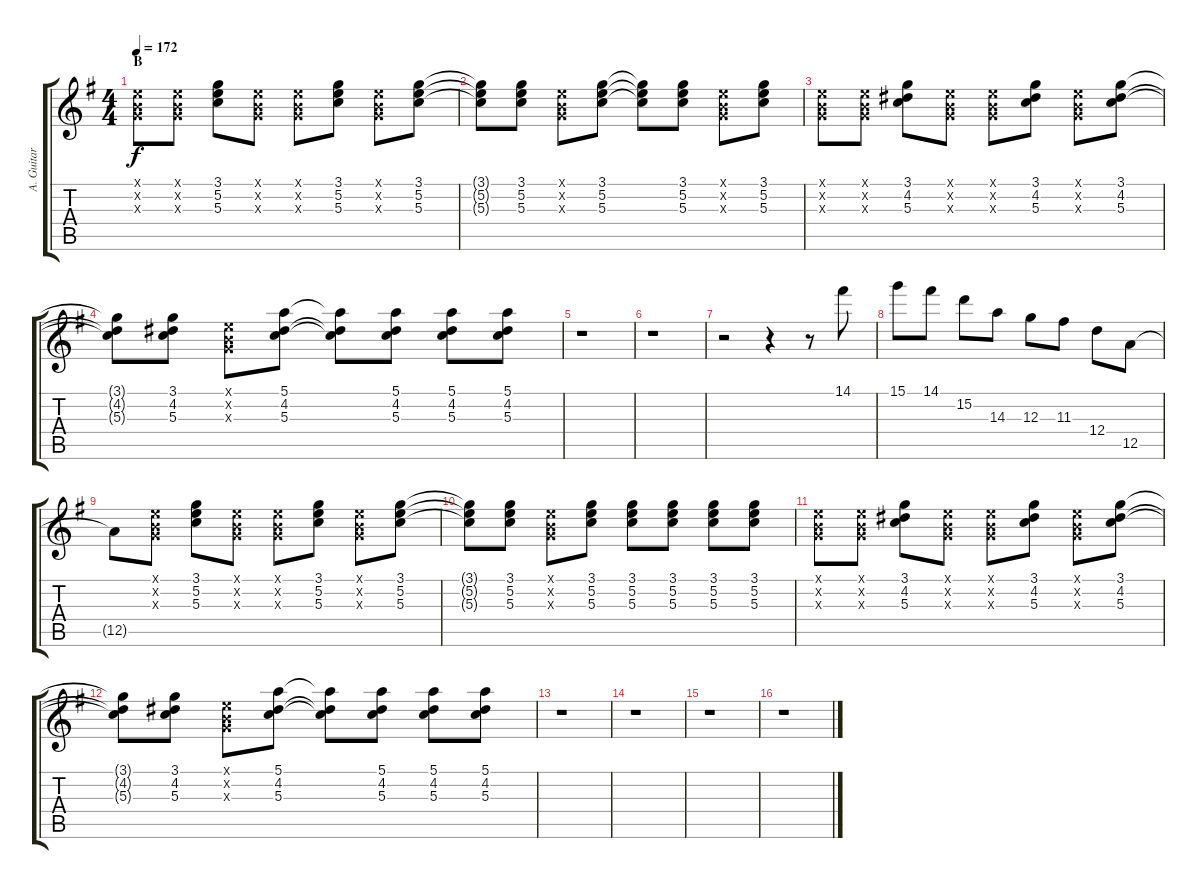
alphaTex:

\track ("A. Guitar II" "A. Guitar ") {instrument acousticguitarsteel}
\staff {score tabs}
\tuning (E4 B3 G3 D3 A2 E2) {hide}
\ts (4 4)
\section ("" "B")
\tempo 172
\clef g2
\ks g
(0.1{x} 0.2{x} 0.3{x}).8{dy f} (0.1{x} 0.2{x} 0.3{x}).8 (3.1 5.2 5.3).8 (0.1{x} 0.2{x} 0.3{x}).8 (0.1{x} 0.2{x} 0.3{x}).8 (3.1 5.2 5.3).8 (0.1{x} 0.2{x} 0.3{x}).8 (3.1 5.2 5.3).8 |
(3.1{t} 5.2{t} 5.3{t}).8 (3.1 5.2 5.3).8 (0.1{x} 0.2{x} 0.3{x}).8 (3.1 5.2 5.3).8 (3.1{t} 5.2{t} 5.3{t}).8 (3.1 5.2 5.3).8 (0.1{x} 0.2{x} 0.3{x}).8 (3.1 5.2 5.3).8 |
(0.1{x} 0.2{x} 0.3{x}).8 (0.1{x} 0.2{x} 0.3{x}).8 (3.1 4.2 5.3).8 (0.1{x} 0.2{x} 0.3{x}).8 (0.1{x} 0.2{x} 0.3{x}).8 (3.1 4.2 5.3).8 (0.1{x} 0.2{x} 0.3{x}).8 (3.1 4.2 5.3).8 |
(3.1{t} 4.2{t} 5.3{t}).8 (3.1 4.2 5.3).8 (0.1{x} 0.2{x} 0.3{x}).8 (5.1 4.2 5.3).8 (5.1{t} 4.2{t} 5.3{t}).8 (5.1 4.2 5.3).8 (5.1 4.2 5.3).8 (5.1 4.2 5.3).8 |
r.1 |
r.1 |
r.2 r.4 r.8 14.1.8 |
15.1.8 14.1.8 15.2.8 14.3.8 12.3.8 11.3.8 12.4.8 12.5.8 |
12.5{t}.8 (0.1{x} 0.2{x} 0.3{x}).8 (3.1 5.2 5.3).8 (0.1{x} 0.2{x} 0.3{x}).8 (0.1{x} 0.2{x} 0.3{x}).8 (3.1 5.2 5.3).8 (0.1{x} 0.2{x} 0.3{x}).8 (3.1 5.2 5.3).8 |
(3.1{t} 5.2{t} 5.3{t}).8 (3.1 5.2 5.3).8 (0.1{x} 0.2{x} 0.3{x}).8 (3.1 5.2 5.3).8 (3.1 5.2 5.3).8 (3.1 5.2 5.3).8 (3.1 5.2 5.3).8 (3.1 5.2 5.3).8 |
(0.1{x} 0.2{x} 0.3{x}).8 (0.1{x} 0.2{x} 0.3{x}).8 (3.1 4.2 5.3).8 (0.1{x} 0.2{x} 0.3{x}).8 (0.1{x} 0.2{x} 0.3{x}).8 (3.1 4.2 5.3).8 (0.1{x} 0.2{x} 0.3{x}).8 (3.1 4.2 5.3).8 |
(3.1{t} 4.2{t} 5.3{t}).8 (3.1 4.2 5.3).8 (0.1{x} 0.2{x} 0.3{x}).8 (5.1 4.2 5.3).8 (5.1{t} 4.2{t} 5.3{t}).8 (5.1 4.2 5.3).8 (5.1 4.2 5.3).8 (5.1 4.2 5.3).8 |
r.1 |
r.1 |
r.1 |
r.1
